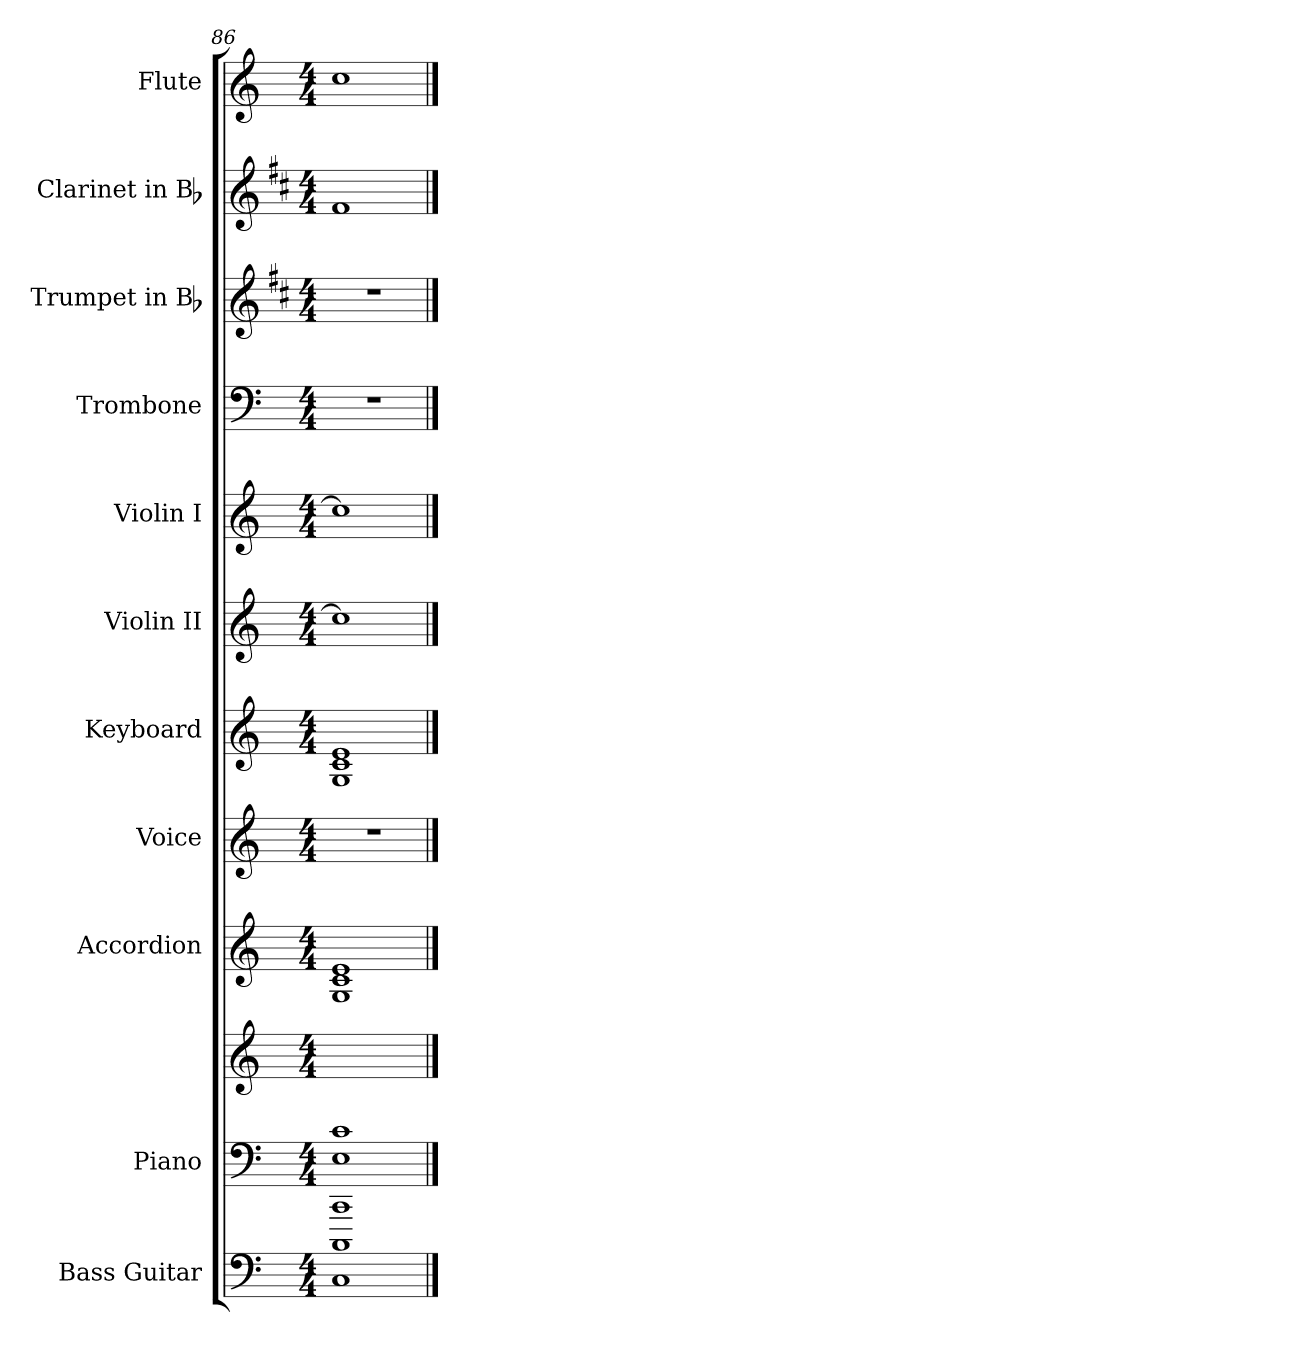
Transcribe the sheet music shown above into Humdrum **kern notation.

**kern	**kern	**kern	**kern	**kern	**kern	**kern	**kern	**kern	**kern	**kern	**kern
*part11	*part10	*part10	*part9	*part8	*part7	*part6	*part5	*part4	*part3	*part2	*part1
*staff12	*staff11	*staff10	*staff9	*staff8	*staff7	*staff6	*staff5	*staff4	*staff3	*staff2	*staff1
*I"Bass Guitar	*I"Piano	*	*I"Accordion	*I"Voice	*I"Keyboard	*I"Violin II	*I"Violin I	*I"Trombone	*I"Trumpet in Bb	*I"Clarinet in Bb	*I"Flute
*I'Bass	*I'Pno.	*	*I'Accord.	*I'Voice	*I'Kbd.	*I'Vln. II	*I'Vln. I	*I'Tbn.	*I'Tpt.	*I'Cl.	*I'Fl.
*clefF4	*clefF4	*clefG2	*clefG2	*clefG2	*clefG2	*clefG2	*clefG2	*clefF4	*clefG2	*clefG2	*clefG2
*ITrd7c12	*	*	*	*	*	*	*	*ITrd8c14	*ITrd1c2	*ITrd1c2	*
*k[]	*k[]	*k[]	*k[]	*k[]	*k[]	*k[]	*k[]	*k[]	*k[]	*k[]	*k[]
*C:	*C:	*C:	*C:	*C:	*C:	*C:	*C:	*C:	*C:	*C:	*C:
*M4/4	*M4/4	*M4/4	*M4/4	*M4/4	*M4/4	*M4/4	*M4/4	*M4/4	*M4/4	*M4/4	*M4/4
=86	=86	=86	=86	=86	=86	=86	=86	=86	=86	=86	=86
*	*^	*	*	*	*	*	*	*	*	*	*
1CCi	1Ei 1ci	1CCCi 1CCi	1ryy	1Gi 1ci 1ei	1r	1Gi 1ci 1ei	1cci]	1cci]	1r	1r	1ei	1cci
*	*v	*v	*	*	*	*	*	*	*	*	*	*
==	==	==	==	==	==	==	==	==	==	==	==
*-	*-	*-	*-	*-	*-	*-	*-	*-	*-	*-	*-
